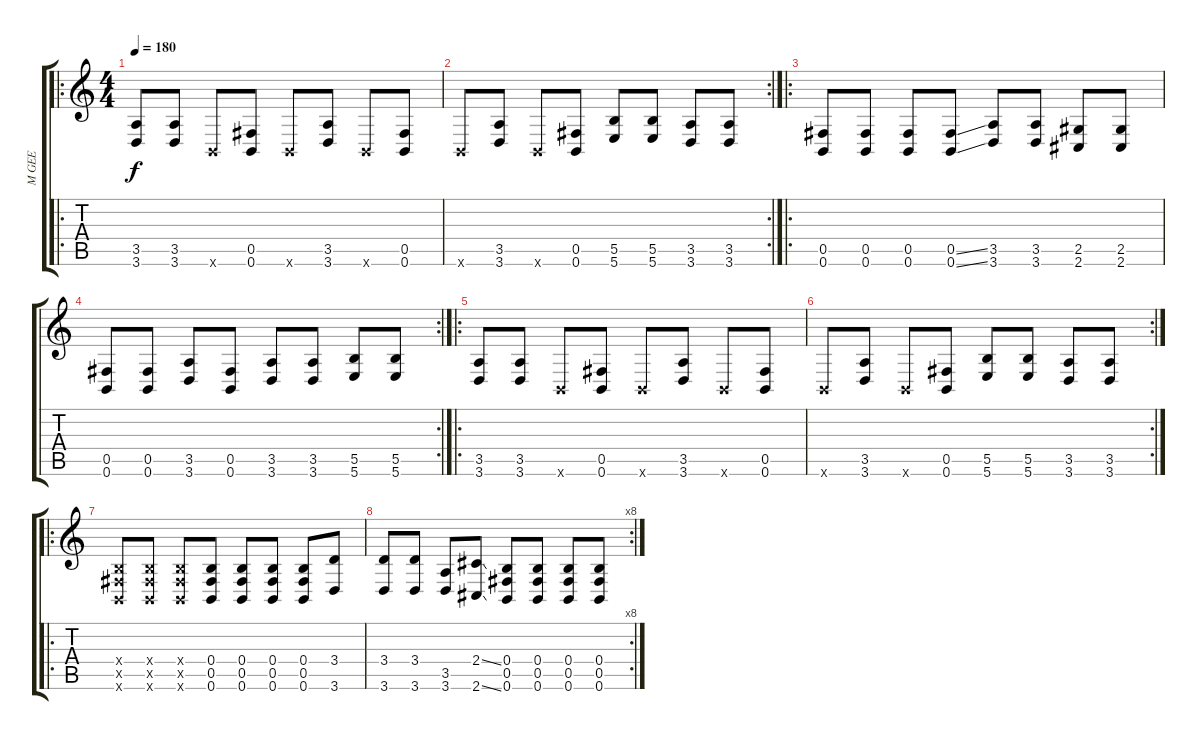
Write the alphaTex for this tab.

\track ("M GEE" "M GEE") {instrument distortionguitar}
\staff {score tabs}
\tuning (Db4 Ab3 E3 B2 Gb2 B1) {hide}
\ro
\ts (4 4)
\tempo 180
\clef g2
\ks c
(3.5 3.6).8{dy f} (3.5 3.6).8 0.6{x}.8 (0.5 0.6).8 0.6{x}.8 (3.5 3.6).8 0.6{x}.8 (0.5 0.6).8 |
\rc 2
0.6{x}.8 (3.5 3.6).8 0.6{x}.8 (0.5 0.6).8 (5.5 5.6).8 (5.5 5.6).8 (3.5 3.6).8 (3.5 3.6).8 |
\ro
(0.5 0.6).8 (0.5 0.6).8 (0.5 0.6).8 (0.5{ss} 0.6{ss}).8 (3.5 3.6).8 (3.5 3.6).8 (2.5 2.6).8 (2.5 2.6).8 |
\rc 2
(0.5 0.6).8 (0.5 0.6).8 (3.5 3.6).8 (0.5 0.6).8 (3.5 3.6).8 (3.5 3.6).8 (5.5 5.6).8 (5.5 5.6).8 |
\ro
(3.5 3.6).8 (3.5 3.6).8 0.6{x}.8 (0.5 0.6).8 0.6{x}.8 (3.5 3.6).8 0.6{x}.8 (0.5 0.6).8 |
\rc 2
0.6{x}.8 (3.5 3.6).8 0.6{x}.8 (0.5 0.6).8 (5.5 5.6).8 (5.5 5.6).8 (3.5 3.6).8 (3.5 3.6).8 |
\ro
(0.4{x} 0.5{x} 0.6{x}).8 (0.4{x} 0.5{x} 0.6{x}).8 (0.4{x} 0.5{x} 0.6{x}).8 (0.4 0.5 0.6).8 (0.4 0.5 0.6).8 (0.4 0.5 0.6).8 (0.4 0.5 0.6).8 (3.4 3.6).8 |
\rc 8
(3.4 3.6).8 (3.4 3.6).8 (3.5 3.6).8 (2.4{ss} 2.6{ss}).8 (0.4 0.5 0.6).8 (0.4 0.5 0.6).8 (0.4 0.5 0.6).8 (0.4 0.5 0.6).8
